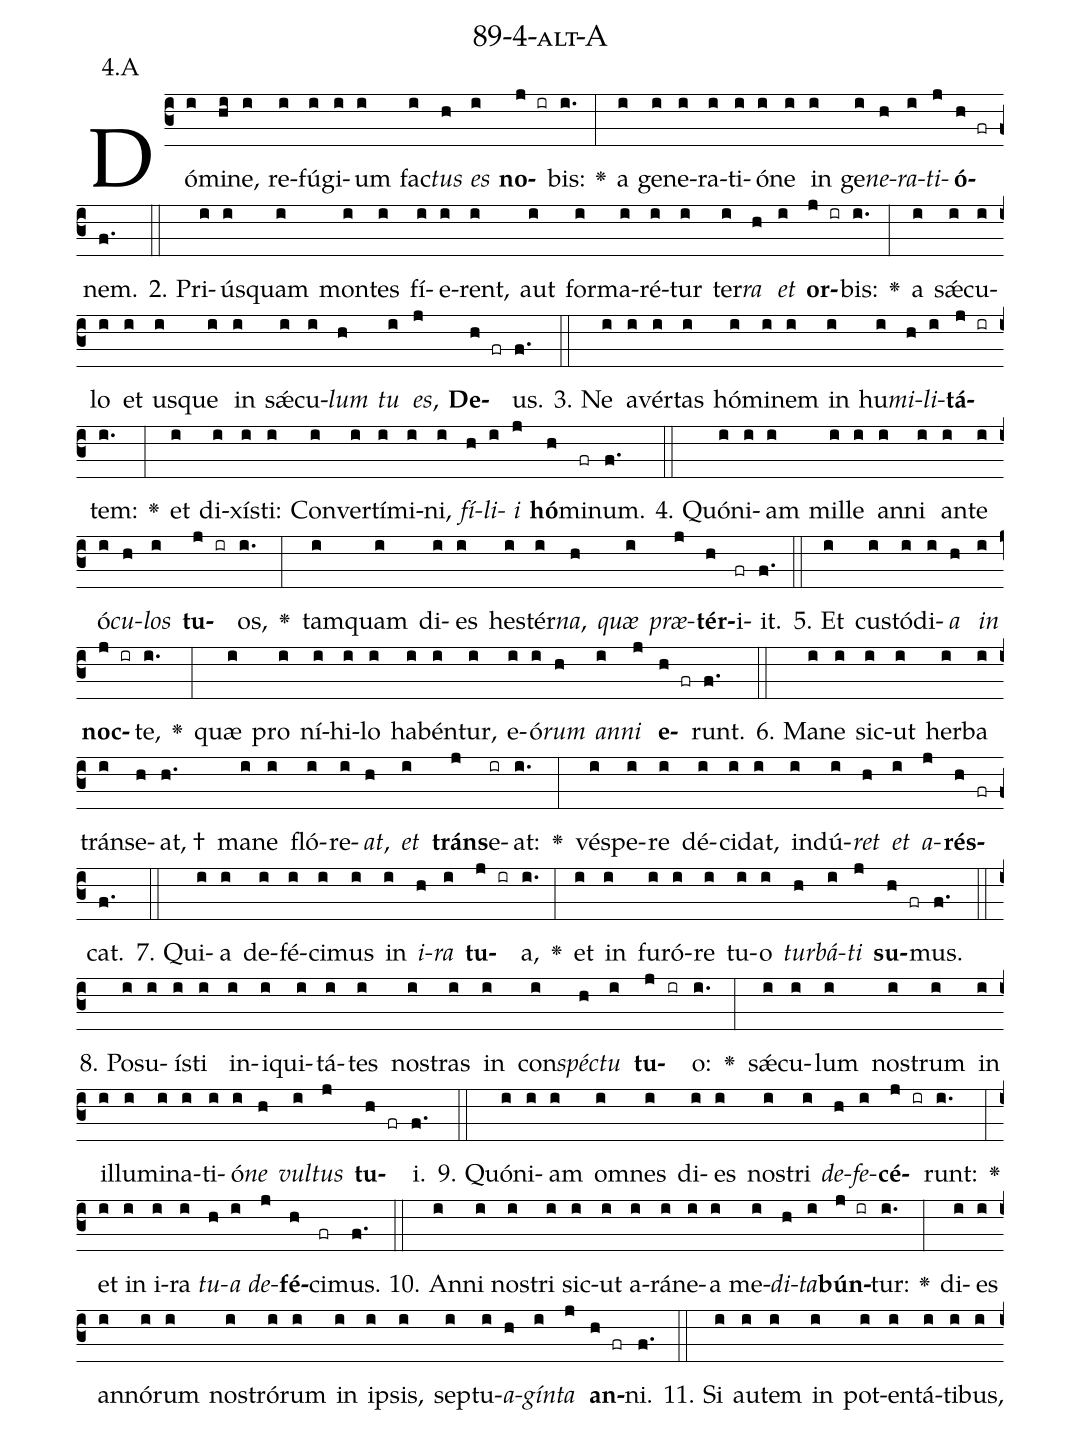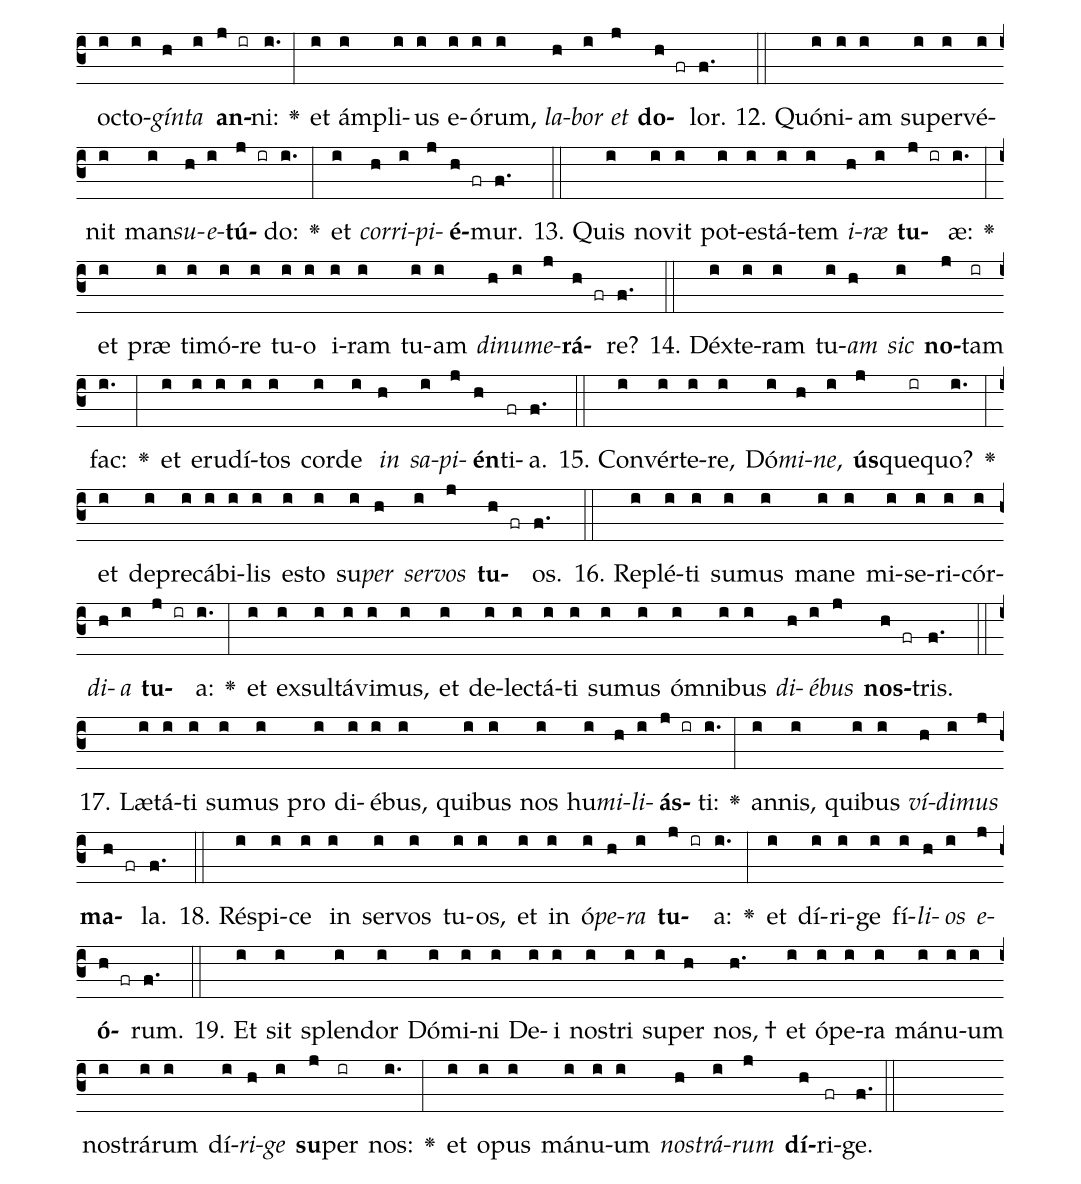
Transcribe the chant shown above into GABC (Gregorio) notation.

name: 89-4-alt-A;
annotation: 4.A;
%%
(c3)Dó(i)mi(hi)ne,(i) re(i)fú(i)gi(i)um(i) fac(i)<i>tus</i>(h) <i>es</i>(i) <b>no</b>(j ir)bis:(i.) <v>\greheightstar</v>(:) a(i) ge(i)ne(i)ra(i)ti(i)ó(i)ne(i) in(i) ge(i)<i>ne</i>(h)<i>ra</i>(i)<i>ti</i>(j)<b>ó</b>(h fr)nem.(f.) (::)
2. Pri(i)ús(i)quam(i) mon(i)tes(i) fí(i)e(i)rent,(i) aut(i) for(i)ma(i)ré(i)tur(i) ter(i)<i>ra</i>(h) <i>et</i>(i) <b>or</b>(j ir)bis:(i.) <v>\greheightstar</v>(:) a(i) sǽ(i)cu(i)lo(i) et(i) us(i)que(i) in(i) sǽ(i)cu(i)<i>lum</i>(h) <i>tu</i>(i) <i>es</i>,(j) <b>De</b>(h fr)us.(f.) (::)
3. Ne(i) a(i)vér(i)tas(i) hó(i)mi(i)nem(i) in(i) hu(i)<i>mi</i>(h)<i>li</i>(i)<b>tá</b>(j ir)tem:(i.) <v>\greheightstar</v>(:) et(i) di(i)xís(i)ti:(i) Con(i)ver(i)tí(i)mi(i)ni,(i) <i>fí</i>(h)<i>li</i>(i)<i>i</i>(j) <b>hó</b>(h)mi(fr)num.(f.) (::)
4. Quón(i)i(i)am(i) mil(i)le(i) an(i)ni(i) an(i)te(i) ó(i)<i>cu</i>(h)<i>los</i>(i) <b>tu</b>(j ir)os,(i.) <v>\greheightstar</v>(:) tam(i)quam(i) di(i)es(i) hes(i)tér(i)<i>na</i>,(h) <i>quæ</i>(i) <i>præ</i>(j)<b>tér</b>(h)i(fr)it.(f.) (::)
5. Et(i) cus(i)tó(i)di(i)<i>a</i>(h) <i>in</i>(i) <b>noc</b>(j ir)te,(i.) <v>\greheightstar</v>(:) quæ(i) pro(i) ní(i)hi(i)lo(i) ha(i)bén(i)tur,(i) e(i)ó(i)<i>rum</i>(h) <i>an</i>(i)<i>ni</i>(j) <b>e</b>(h fr)runt.(f.) (::)
6. Ma(i)ne(i) sic(i)ut(i) her(i)ba(i) tráns(i)e(h)at, †(h.) ma(i)ne(i) fló(i)re(i)<i>at</i>,(h) <i>et</i>(i) <b>tráns</b>(j)e(ir)at:(i.) <v>\greheightstar</v>(:) vés(i)pe(i)re(i) dé(i)ci(i)dat,(i) in(i)dú(i)<i>ret</i>(h) <i>et</i>(i) <i>a</i>(j)<b>rés</b>(h fr)cat.(f.) (::)
7. Qui(i)a(i) de(i)fé(i)ci(i)mus(i) in(i) <i>i</i>(h)<i>ra</i>(i) <b>tu</b>(j ir)a,(i.) <v>\greheightstar</v>(:) et(i) in(i) fu(i)ró(i)re(i) tu(i)o(i) <i>tur</i>(h)<i>bá</i>(i)<i>ti</i>(j) <b>su</b>(h fr)mus.(f.) (::)
8. Po(i)su(i)ís(i)ti(i) in(i)i(i)qui(i)tá(i)tes(i) nos(i)tras(i) in(i) con(i)<i>spéc</i>(h)<i>tu</i>(i) <b>tu</b>(j ir)o:(i.) <v>\greheightstar</v>(:) sǽ(i)cu(i)lum(i) nos(i)trum(i) in(i) il(i)lu(i)mi(i)na(i)ti(i)ó(i)<i>ne</i>(h) <i>vul</i>(i)<i>tus</i>(j) <b>tu</b>(h fr)i.(f.) (::)
9. Quón(i)i(i)am(i) om(i)nes(i) di(i)es(i) nos(i)tri(i) <i>de</i>(h)<i>fe</i>(i)<b>cé</b>(j ir)runt:(i.) <v>\greheightstar</v>(:) et(i) in(i) i(i)ra(i) <i>tu</i>(h)<i>a</i>(i) <i>de</i>(j)<b>fé</b>(h)ci(fr)mus.(f.) (::)
10. An(i)ni(i) nos(i)tri(i) sic(i)ut(i) a(i)rá(i)ne(i)a(i) me(i)<i>di</i>(h)<i>ta</i>(i)<b>bún</b>(j ir)tur:(i.) <v>\greheightstar</v>(:) di(i)es(i) an(i)nó(i)rum(i) nos(i)tró(i)rum(i) in(i) ip(i)sis,(i) sep(i)tu(i)<i>a</i>(h)<i>gín</i>(i)<i>ta</i>(j) <b>an</b>(h fr)ni.(f.) (::)
11. Si(i) au(i)tem(i) in(i) pot(i)en(i)tá(i)ti(i)bus,(i) oc(i)to(i)<i>gín</i>(h)<i>ta</i>(i) <b>an</b>(j ir)ni:(i.) <v>\greheightstar</v>(:) et(i) ám(i)pli(i)us(i) e(i)ó(i)rum,(i) <i>la</i>(h)<i>bor</i>(i) <i>et</i>(j) <b>do</b>(h fr)lor.(f.) (::)
12. Quón(i)i(i)am(i) su(i)per(i)vé(i)nit(i) man(i)<i>su</i>(h)<i>e</i>(i)<b>tú</b>(j ir)do:(i.) <v>\greheightstar</v>(:) et(i) <i>cor</i>(h)<i>ri</i>(i)<i>pi</i>(j)<b>é</b>(h fr)mur.(f.) (::)
13. Quis(i) no(i)vit(i) pot(i)es(i)tá(i)tem(i) <i>i</i>(h)<i>ræ</i>(i) <b>tu</b>(j ir)æ:(i.) <v>\greheightstar</v>(:) et(i) præ(i) ti(i)mó(i)re(i) tu(i)o(i) i(i)ram(i) tu(i)am(i) <i>di</i>(h)<i>nu</i>(i)<i>me</i>(j)<b>rá</b>(h fr)re?(f.) (::)
14. Déx(i)te(i)ram(i) tu(i)<i>am</i>(h) <i>sic</i>(i) <b>no</b>(j)tam(ir) fac:(i.) <v>\greheightstar</v>(:) et(i) e(i)ru(i)dí(i)tos(i) cor(i)de(i) <i>in</i>(h) <i>sa</i>(i)<i>pi</i>(j)<b>én</b>(h)ti(fr)a.(f.) (::)
15. Con(i)vér(i)te(i)re,(i) Dó(i)<i>mi</i>(h)<i>ne</i>,(i) <b>ús</b>(j)que(ir)quo?(i.) <v>\greheightstar</v>(:) et(i) de(i)pre(i)cá(i)bi(i)lis(i) es(i)to(i) su(i)<i>per</i>(h) <i>ser</i>(i)<i>vos</i>(j) <b>tu</b>(h fr)os.(f.) (::)
16. Re(i)plé(i)ti(i) su(i)mus(i) ma(i)ne(i) mi(i)se(i)ri(i)cór(i)<i>di</i>(h)<i>a</i>(i) <b>tu</b>(j ir)a:(i.) <v>\greheightstar</v>(:) et(i) ex(i)sul(i)tá(i)vi(i)mus,(i) et(i) de(i)lec(i)tá(i)ti(i) su(i)mus(i) óm(i)ni(i)bus(i) <i>di</i>(h)<i>é</i>(i)<i>bus</i>(j) <b>nos</b>(h fr)tris.(f.) (::)
17. Læ(i)tá(i)ti(i) su(i)mus(i) pro(i) di(i)é(i)bus,(i) qui(i)bus(i) nos(i) hu(i)<i>mi</i>(h)<i>li</i>(i)<b>ás</b>(j ir)ti:(i.) <v>\greheightstar</v>(:) an(i)nis,(i) qui(i)bus(i) <i>ví</i>(h)<i>di</i>(i)<i>mus</i>(j) <b>ma</b>(h fr)la.(f.) (::)
18. Ré(i)spi(i)ce(i) in(i) ser(i)vos(i) tu(i)os,(i) et(i) in(i) ó(i)<i>pe</i>(h)<i>ra</i>(i) <b>tu</b>(j ir)a:(i.) <v>\greheightstar</v>(:) et(i) dí(i)ri(i)ge(i) fí(i)<i>li</i>(h)<i>os</i>(i) <i>e</i>(j)<b>ó</b>(h fr)rum.(f.) (::)
19. Et(i) sit(i) splen(i)dor(i) Dó(i)mi(i)ni(i) De(i)i(i) nos(i)tri(i) su(i)per(h) nos, †(h.) et(i) ó(i)pe(i)ra(i) má(i)nu(i)um(i) nos(i)trá(i)rum(i) dí(i)<i>ri</i>(h)<i>ge</i>(i) <b>su</b>(j)per(ir) nos:(i.) <v>\greheightstar</v>(:) et(i) o(i)pus(i) má(i)nu(i)um(i) <i>nos</i>(h)<i>trá</i>(i)<i>rum</i>(j) <b>dí</b>(h)ri(fr)ge.(f.) (::)
